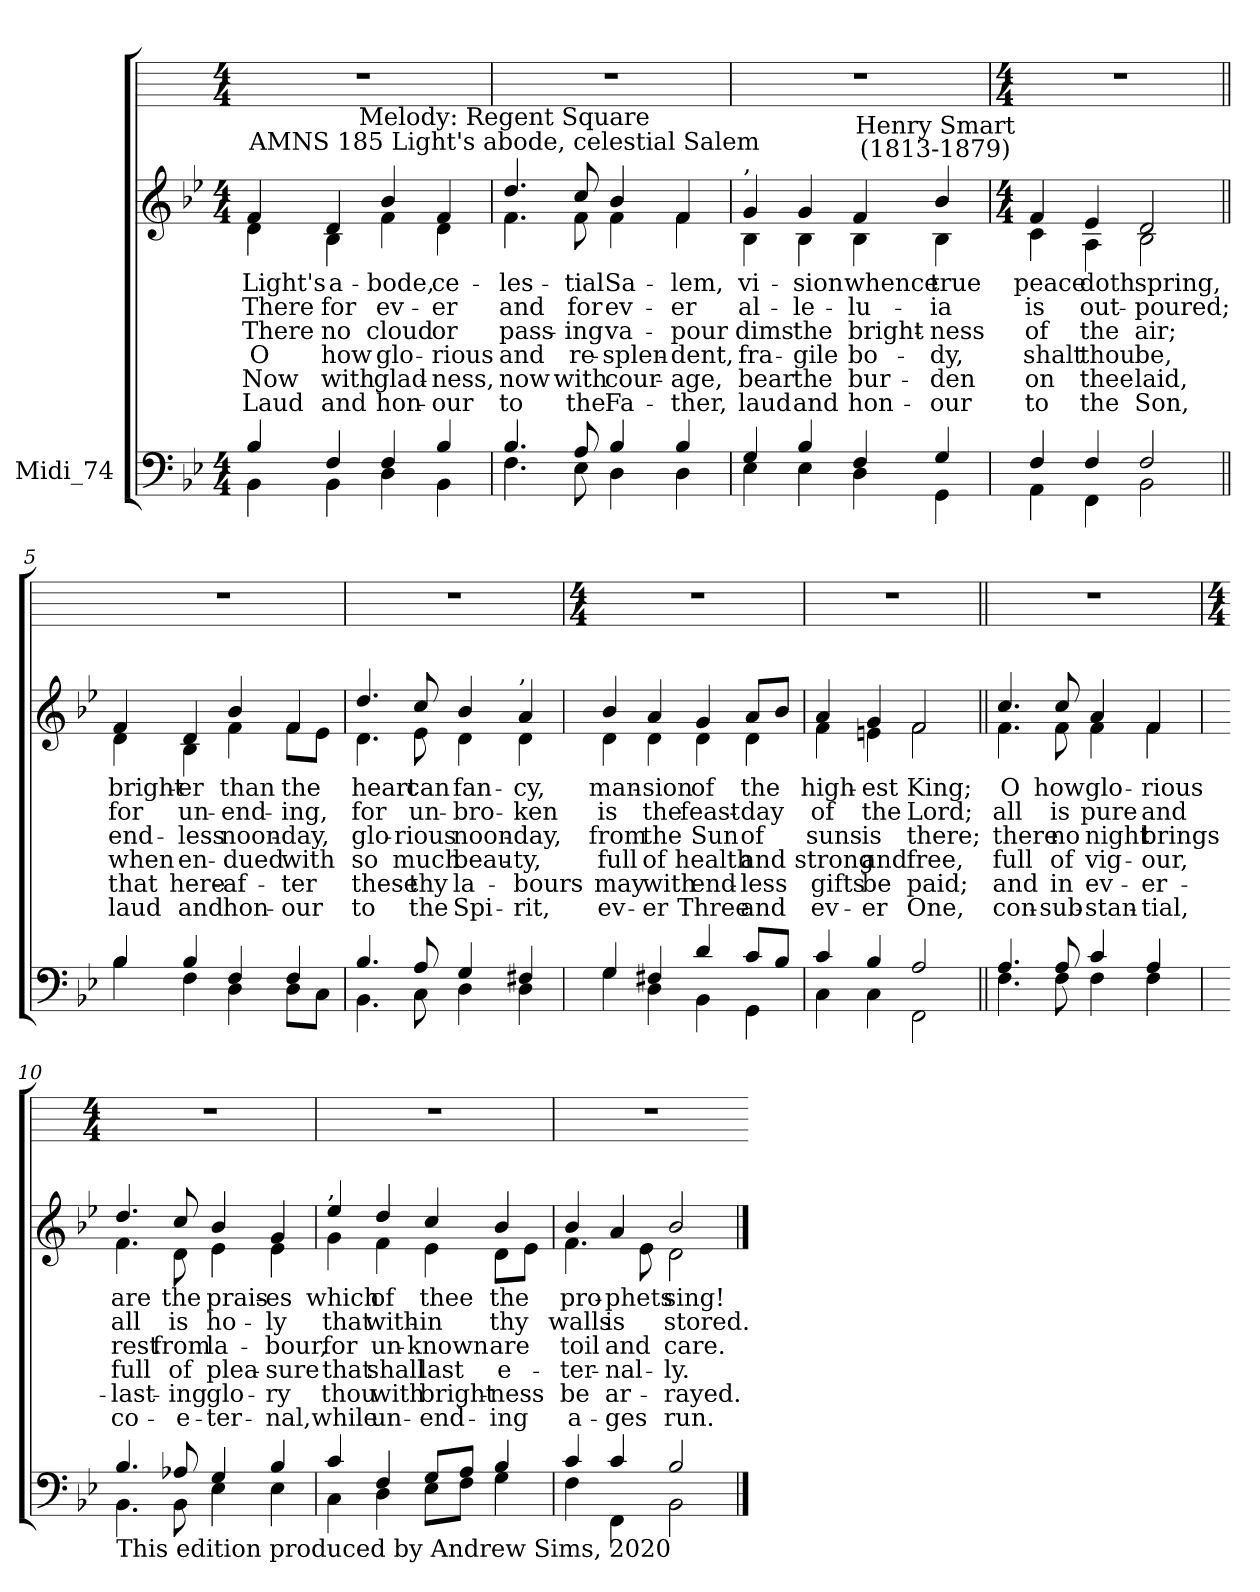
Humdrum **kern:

**kern	**kern	**text	**text	**text	**text	**text	**text	**kern
*part3	*part2	*part2	*part2	*part2	*part2	*part2	*part2	*part1
*staff3	*staff2	*staff2	*staff2	*staff2	*staff2	*staff2	*staff2	*staff1
*I"Midi_74	*	*	*	*	*	*	*	*
*clefF4	*clefG2	*	*	*	*	*	*	*
*k[b-e-]	*k[b-e-]	*	*	*	*	*	*	*
*B-:	*B-:	*	*	*	*	*	*	*
*M4/4	*M4/4	*	*	*	*	*	*	*M4/4
=1	=1	=1	=1	=1	=1	=1	=1	=1
*^	*	*	*	*	*	*	*	*
!	!	!LO:TX:a:cj:t=Thomas à Kempis? (c. 1380-1471)\ntr. J. M. Neale (1818-1866)	!	!	!	!	!	!	!
!	!	!	!LO:LY:b	!LO:LY:b	!LO:LY:b	!LO:LY:b	!LO:LY:b	!LO:LY:b	!
*	*	*^	*	*	*	*	*	*	*
4B-/	4BB-\	4f/	4d\	Light's	There	There	O	Now	Laud	1r
!	!	!	!	!LO:LY:b	!LO:LY:b	!LO:LY:b	!LO:LY:b	!LO:LY:b	!LO:LY:b	!
4F/	4BB-\	4d/	4B-	a-	-for	no	how	with	and	.
!	!	!	!	!LO:LY:b	!LO:LY:b	!LO:LY:b	!LO:LY:b	!LO:LY:b	!LO:LY:b	!
4F/	4D\	4b-/	4f\	bode,	ev-	-cloud	glo-	-glad-	-hon-	.
!	!	!	!	!LO:LY:b	!LO:LY:b	!LO:LY:b	!LO:LY:b	!LO:LY:b	!LO:LY:b	!
4B-/	4BB-\	4f/	4d\	-ce-	-er	or	rious	ness,	our	.
=2	=2	=2	=2	=2	=2	=2	=2	=2	=2	=2
!	!	!LO:TX:a:cj:t=AMNS 185 Light's abode, celestial Salem	!	!	!	!	!	!	!	!
!	!	!LO:TX:a:cj:t=Melody&colon; Regent Square	!	!	!	!	!	!	!	!
!	!	!	!	!LO:LY:b	!LO:LY:b	!LO:LY:b	!LO:LY:b	!LO:LY:b	!LO:LY:b	!
4.B-/	4.F\	4.dd/	4.f\	les-	-and	pass-	-and	now	to	1r
!	!	!	!	!LO:LY:b	!LO:LY:b	!LO:LY:b	!LO:LY:b	!LO:LY:b	!LO:LY:b	!
8A/	8E-\	8cc/	8f\	tial	for	ing	re-	-with	the	.
!	!	!	!	!LO:LY:b	!LO:LY:b	!LO:LY:b	!LO:LY:b	!LO:LY:b	!LO:LY:b	!
4B-/	4D\	4b-/	4f\	Sa-	-ev-	-va-	-splen-	-cour-	-Fa-	.
!	!	!	!	!LO:LY:b	!LO:LY:b	!LO:LY:b	!LO:LY:b	!LO:LY:b	!LO:LY:b	!
4B-/	4D\	4f/	4f\	-lem,	er	pour	dent,	age,	ther,	.
=3	=3	=3	=3	=3	=3	=3	=3	=3	=3	=3
!	!	!LO:TX:a:t=,	!	!	!	!	!	!	!	!
!	!	!	!	!LO:LY:b	!LO:LY:b	!LO:LY:b	!LO:LY:b	!LO:LY:b	!LO:LY:b	!
4G/	4E-\	4g/	4B-	vi-	-al-	-dims	fra-	-bear	laud	1r
!	!	!	!	!LO:LY:b	!LO:LY:b	!LO:LY:b	!LO:LY:b	!LO:LY:b	!LO:LY:b	!
4B-/	4E-\	4g/	4B-	sion	le-	-the	gile	the	and	.
!	!	!	!	!LO:LY:b	!LO:LY:b	!LO:LY:b	!LO:LY:b	!LO:LY:b	!LO:LY:b	!
4F/	4D\	4f/	4B-	whence	lu-	-bright-	-bo-	-bur-	-hon-	.
!	!	!LO:TX:a:cj:t=Henry Smart\n(1813-1879)	!	!	!	!	!	!	!	!
!	!	!	!	!LO:LY:b	!LO:LY:b	!LO:LY:b	!LO:LY:b	!LO:LY:b	!LO:LY:b	!
4G/	4GG\	4b-/	4B-	-true	ia	ness	dy,	den	our	.
!!LO:LB:g=z
=4	=4	=4	=4	=4	=4	=4	=4	=4	=4	=4
*	*	*M4/4	*	*	*	*	*	*	*	*M4/4
!	!	!	!	!LO:LY:b	!LO:LY:b	!LO:LY:b	!LO:LY:b	!LO:LY:b	!LO:LY:b	!
4F/	4AA\	4f/	4c	peace	is	of	shalt	on	to	1r
!	!	!	!	!LO:LY:b	!LO:LY:b	!LO:LY:b	!LO:LY:b	!LO:LY:b	!LO:LY:b	!
4F/	4FF\	4e-/	4A	doth	out-	-the	thou	thee	the	.
!	!	!	!	!LO:LY:b	!LO:LY:b	!LO:LY:b	!LO:LY:b	!LO:LY:b	!LO:LY:b	!
2F/	2BB-\	2d/	2B-	spring,	poured;	air;	be,	laid,	Son,	.
=5||	=5||	=5||	=5||	=5||	=5||	=5||	=5||	=5||	=5||	=5||
!	!	!	!	!LO:LY:b	!LO:LY:b	!LO:LY:b	!LO:LY:b	!LO:LY:b	!LO:LY:b	!
4B-/	4B-\	4f/	4d	bright-	-for	end-	-when	that	laud	1r
!	!	!	!	!LO:LY:b	!LO:LY:b	!LO:LY:b	!LO:LY:b	!LO:LY:b	!LO:LY:b	!
4B-/	4F\	4d/	4B-	er	un-	-less	en-	-here-	-and	.
!	!	!	!	!LO:LY:b	!LO:LY:b	!LO:LY:b	!LO:LY:b	!LO:LY:b	!LO:LY:b	!
4F/	4D\	4b-/	4f\	than	end-	-noon-	-dued	af-	-hon-	.
!	!	!	!	!LO:LY:b	!LO:LY:b	!LO:LY:b	!LO:LY:b	!LO:LY:b	!LO:LY:b	!
4F/	8D\L	4f/	8f\L	-the	ing,	day,	with	ter	our	.
.	8C\J	.	8e-\J	.	.	.	.	.	.	.
=6	=6	=6	=6	=6	=6	=6	=6	=6	=6	=6
!	!	!	!	!LO:LY:b	!LO:LY:b	!LO:LY:b	!LO:LY:b	!LO:LY:b	!LO:LY:b	!
4.B-/	4.BB-\	4.dd/	4.d\	heart	for	glo-	-so	these	to	1r
!	!	!	!	!LO:LY:b	!LO:LY:b	!LO:LY:b	!LO:LY:b	!LO:LY:b	!LO:LY:b	!
8A/	8C\	8cc/	8e-\	can	un-	-rious	much	thy	the	.
!	!	!	!	!LO:LY:b	!LO:LY:b	!LO:LY:b	!LO:LY:b	!LO:LY:b	!LO:LY:b	!
4G/	4D\	4b-/	4d\	fan-	-bro-	-noon-	-beau-	-la-	-Spi-	.
!	!	!LO:TX:a:t=,	!	!	!	!	!	!	!	!
!	!	!	!	!LO:LY:b	!LO:LY:b	!LO:LY:b	!LO:LY:b	!LO:LY:b	!LO:LY:b	!
4F#X/	4D\	4a/	4d\	-cy,	ken	day,	ty,	bours	rit,	.
!!LO:LB:g=z
=7	=7	=7	=7	=7	=7	=7	=7	=7	=7	=7
*	*	*	*	*	*	*	*	*	*	*M4/4
!	!	!	!	!LO:LY:b	!LO:LY:b	!LO:LY:b	!LO:LY:b	!LO:LY:b	!LO:LY:b	!
4G/	4G\	4b-/	4d\	man-	-is	from	full	may	ev-	1r
!	!	!	!	!LO:LY:b	!LO:LY:b	!LO:LY:b	!LO:LY:b	!LO:LY:b	!LO:LY:b	!
4F#X/	4D\	4a/	4d\	-sion	the	the	of	with	er	.
!	!	!	!	!LO:LY:b	!LO:LY:b	!LO:LY:b	!LO:LY:b	!LO:LY:b	!LO:LY:b	!
4d/	4BB-\	4g/	4d\	of	feast-	-Sun	health	end-	-Three	.
!	!	!	!	!LO:LY:b	!LO:LY:b	!LO:LY:b	!LO:LY:b	!LO:LY:b	!LO:LY:b	!
8c/L	4GG\	8a/L	4d\	the	day	of	and	less	and	.
8B-/J	.	8b-/J	.	.	.	.	.	.	.	.
=8	=8	=8	=8	=8	=8	=8	=8	=8	=8	=8
!	!	!	!	!LO:LY:b	!LO:LY:b	!LO:LY:b	!LO:LY:b	!LO:LY:b	!LO:LY:b	!
4c/	4C\	4a/	4f\	high-	-of	suns	strong	gifts	ev-	1r
!	!	!	!	!LO:LY:b	!LO:LY:b	!LO:LY:b	!LO:LY:b	!LO:LY:b	!LO:LY:b	!
4B-/	4C\	4g/	4en\	-est	the	is	and	be	er	.
!	!	!	!	!LO:LY:b	!LO:LY:b	!LO:LY:b	!LO:LY:b	!LO:LY:b	!LO:LY:b	!
2A/	2FF\	2f/	2f\	King;	Lord;	there;	free,	paid;	One,	.
=9||	=9||	=9||	=9||	=9||	=9||	=9||	=9||	=9||	=9||	=9||
!	!	!	!	!LO:LY:b	!LO:LY:b	!LO:LY:b	!LO:LY:b	!LO:LY:b	!LO:LY:b	!
4.A/	4.F\	4.cc/	4.f\	O	all	there	full	and	con-	1r
!	!	!	!	!LO:LY:b	!LO:LY:b	!LO:LY:b	!LO:LY:b	!LO:LY:b	!LO:LY:b	!
8A/	8F\	8cc/	8f\	-how	is	no	of	in	sub-	.
!	!	!	!	!LO:LY:b	!LO:LY:b	!LO:LY:b	!LO:LY:b	!LO:LY:b	!LO:LY:b	!
4c/	4F\	4a/	4f\	-glo-	-pure	night	vig-	-ev-	-stan-	.
!	!	!	!	!LO:LY:b	!LO:LY:b	!LO:LY:b	!LO:LY:b	!LO:LY:b	!LO:LY:b	!
4A/	4F\	4f/	4f\	-rious	and	brings	our,	er-	-tial,	.
!!LO:LB:g=z
=10	=10	=10	=10	=10	=10	=10	=10	=10	=10	=10
*	*	*	*	*	*	*	*	*	*	*M4/4
!LO:TX:b:t=This edition produced by Andrew Sims, 2020	!	!	!	!	!	!	!	!	!	!
!	!	!	!	!LO:LY:b	!LO:LY:b	!LO:LY:b	!LO:LY:b	!LO:LY:b	!LO:LY:b	!
4.B-/	4.BB-\	4.dd/	4.f\	are	all	rest	full	last-	-co-	1r
!	!	!	!	!LO:LY:b	!LO:LY:b	!LO:LY:b	!LO:LY:b	!LO:LY:b	!LO:LY:b	!
8A-X/	8BB-\	8cc/	8d	-the	is	from	of	ing	e-	.
!	!	!	!	!LO:LY:b	!LO:LY:b	!LO:LY:b	!LO:LY:b	!LO:LY:b	!LO:LY:b	!
4G/	4E-\	4b-/	4e-\	-prais-	-ho-	-la-	-plea-	-glo-	-ter-	.
!	!	!	!	!LO:LY:b	!LO:LY:b	!LO:LY:b	!LO:LY:b	!LO:LY:b	!LO:LY:b	!
4B-/	4E-\	4g/	4e-\	-es	ly	bour,	sure	ry	nal,	.
=11	=11	=11	=11	=11	=11	=11	=11	=11	=11	=11
!	!	!LO:TX:a:t=,	!	!	!	!	!	!	!	!
!	!	!	!	!LO:LY:b	!LO:LY:b	!LO:LY:b	!LO:LY:b	!LO:LY:b	!LO:LY:b	!
4c/	4C\	4ee-/	4g\	which	that	for	that	thou	while	1r
!	!	!	!	!LO:LY:b	!LO:LY:b	!LO:LY:b	!LO:LY:b	!LO:LY:b	!LO:LY:b	!
4F/	4D\	4dd/	4f\	of	with-	-un-	-shall	with	un-	.
!	!	!	!	!LO:LY:b	!LO:LY:b	!LO:LY:b	!LO:LY:b	!LO:LY:b	!LO:LY:b	!
8G/L	8E-\L	4cc/	4e-\	-thee	in	known	last	bright-	-end-	.
8A/J	8F\J	.	.	.	.	.	.	.	.	.
!	!	!	!	!LO:LY:b	!LO:LY:b	!LO:LY:b	!LO:LY:b	!LO:LY:b	!LO:LY:b	!
4B-/	4G\	4b-/	8d\L	-the	thy	are	e-	-ness	ing	.
.	.	.	8e-\J	.	.	.	.	.	.	.
=12	=12	=12	=12	=12	=12	=12	=12	=12	=12	=12
!	!	!	!	!LO:LY:b	!LO:LY:b	!LO:LY:b	!LO:LY:b	!LO:LY:b	!LO:LY:b	!
4c/	4F\	4b-/	4.f\	pro-	-walls	toil	ter-	-be	a-	1r
!	!	!	!	!LO:LY:b	!LO:LY:b	!LO:LY:b	!LO:LY:b	!LO:LY:b	!LO:LY:b	!
4c/	4FF\	4a/	.	-phets	is	and	nal-	-ar-	-ges	.
.	.	.	8e-\	.	.	.	.	.	.	.
!	!	!	!	!LO:LY:b	!LO:LY:b	!LO:LY:b	!LO:LY:b	!LO:LY:b	!LO:LY:b	!
2B-/	2BB-\	2b-/	2d\	sing!	stored.	care.	ly.	rayed.	run.	.
*v	*v	*	*	*	*	*	*	*	*	*
*	*v	*v	*	*	*	*	*	*	*
==	==	=	=	=	=	=	=	=
*-	*-	*-	*-	*-	*-	*-	*-	*-
